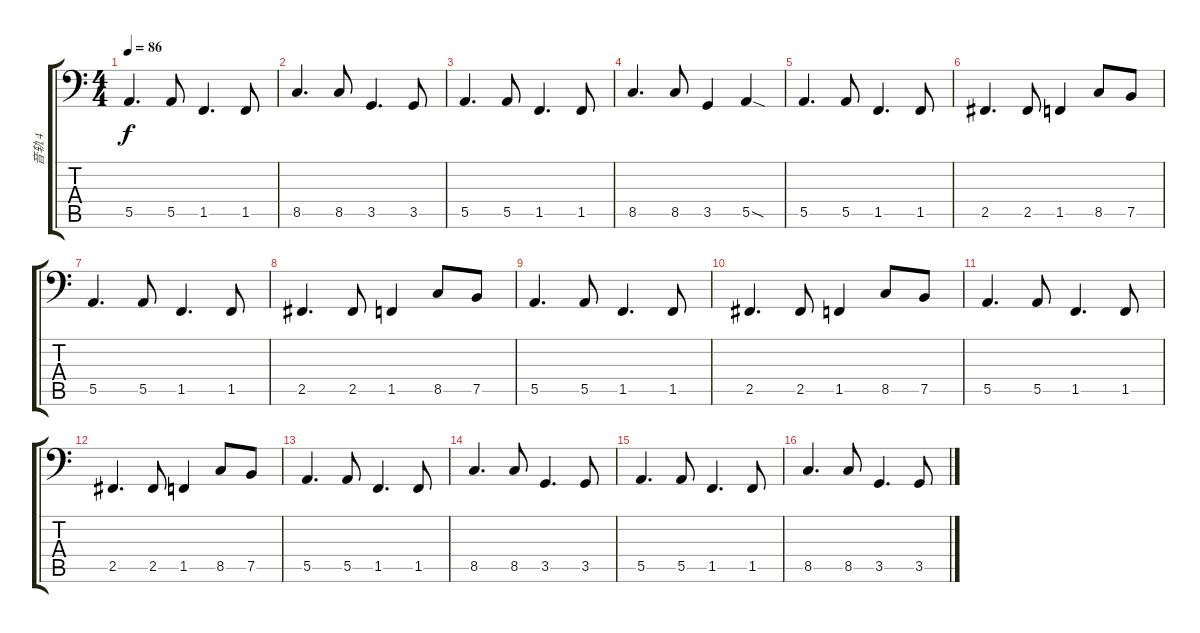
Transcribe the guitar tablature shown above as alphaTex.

\track ("音轨 4" "音轨 4") {instrument electricbassfinger}
\staff {score tabs}
\tuning (C3 G2 D2 A1 E1 B0) {hide}
\ts (4 4)
\tempo 86
\clef f4
\ks c
5.5.4{d dy f} 5.5.8 1.5.4{d} 1.5.8 |
8.5.4{d} 8.5.8 3.5.4{d} 3.5.8 |
5.5.4{d} 5.5.8 1.5.4{d} 1.5.8 |
8.5.4{d} 8.5.8 3.5.4 5.5{sod}.4 |
5.5.4{d} 5.5.8 1.5.4{d} 1.5.8 |
2.5.4{d} 2.5.8 1.5.4 8.5.8 7.5.8 |
5.5.4{d} 5.5.8 1.5.4{d} 1.5.8 |
2.5.4{d} 2.5.8 1.5.4 8.5.8 7.5.8 |
5.5.4{d} 5.5.8 1.5.4{d} 1.5.8 |
2.5.4{d} 2.5.8 1.5.4 8.5.8 7.5.8 |
5.5.4{d} 5.5.8 1.5.4{d} 1.5.8 |
2.5.4{d} 2.5.8 1.5.4 8.5.8 7.5.8 |
5.5.4{d} 5.5.8 1.5.4{d} 1.5.8 |
8.5.4{d} 8.5.8 3.5.4{d} 3.5.8 |
5.5.4{d} 5.5.8 1.5.4{d} 1.5.8 |
8.5.4{d} 8.5.8 3.5.4{d} 3.5.8
